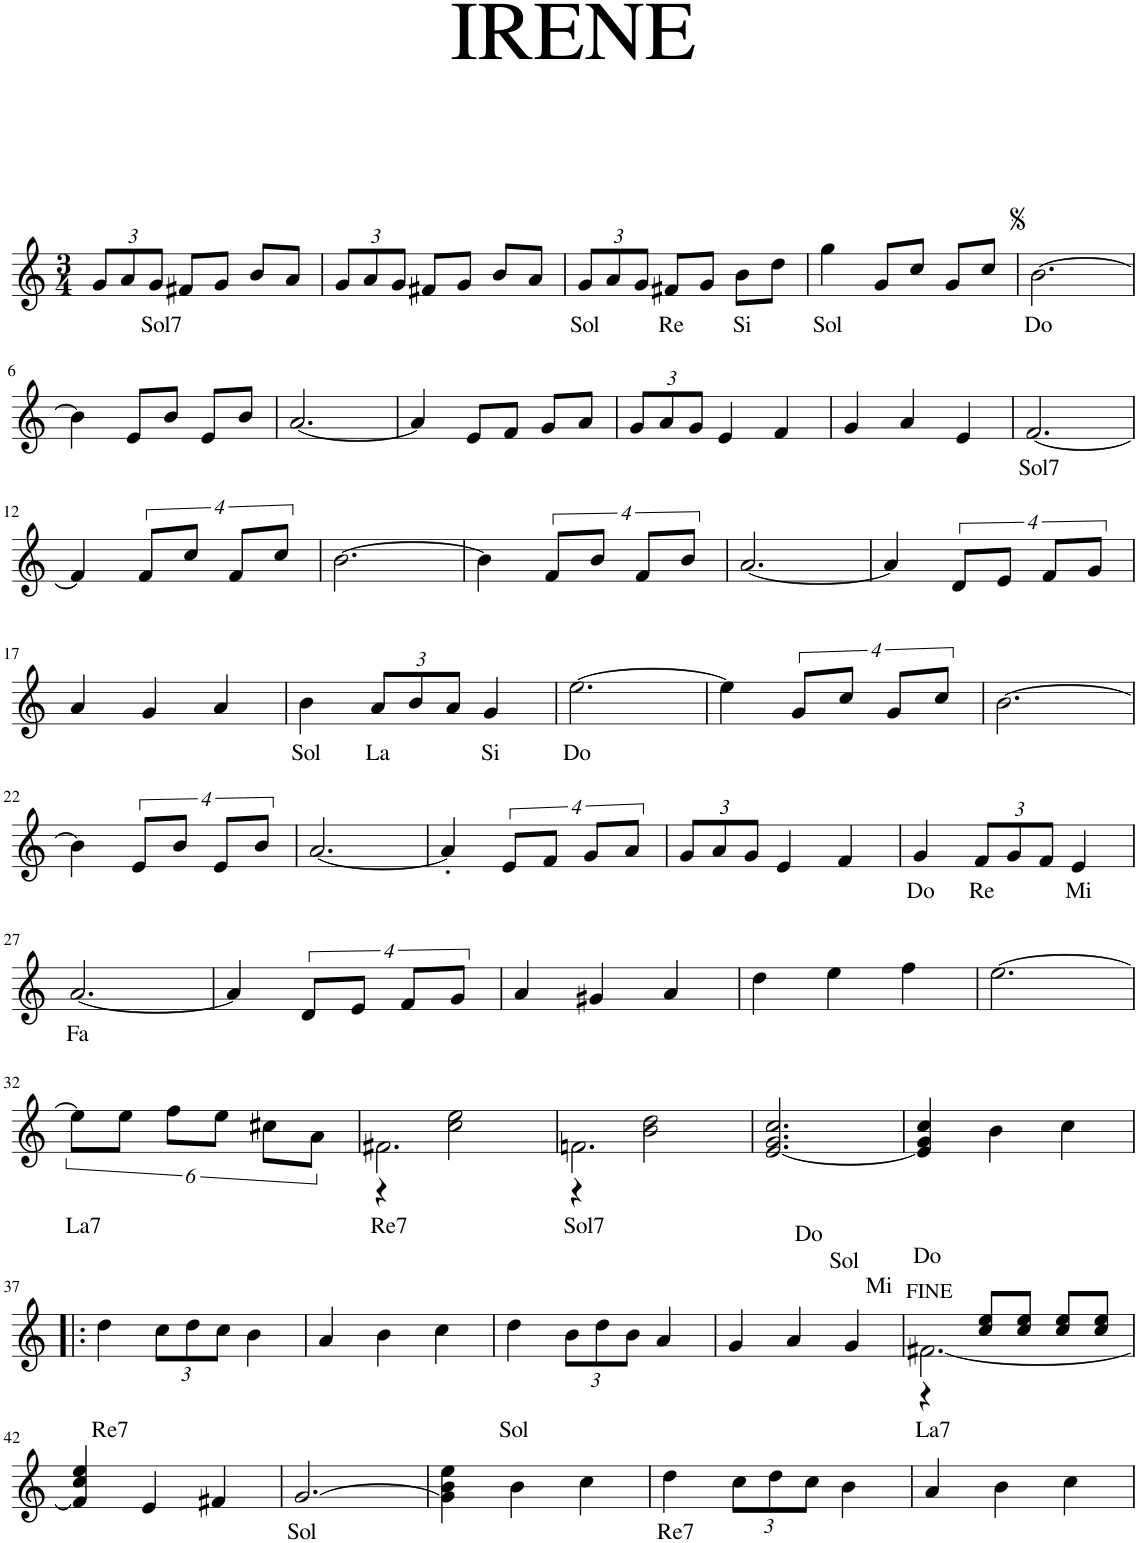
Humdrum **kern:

**kern	**text	**text	**text
*part1	*part1	*part1	*part1
*staff1	*staff1	*staff1	*staff1
*I"Mondharmonica	*	*	*
*I'M Harm.	*	*	*
*clefG2	*	*	*
*k[]	*	*	*
*M3/4	*	*	*
*Xbrackettup	*	*	*
=1	=1	=1	=1
12g/L	.	.	.
12a/	.	.	.
!	!LO:LY:b	!	!
12g/J	Sol7	.	.
8f#X/L	.	.	.
8g/J	.	.	.
8b/L	.	.	.
8a/J	.	.	.
=2	=2	=2	=2
12g/L	.	.	.
12a/	.	.	.
12g/J	.	.	.
8f#X/L	.	.	.
8g/J	.	.	.
8b/L	.	.	.
8a/J	.	.	.
=3	=3	=3	=3
!	!LO:LY:b	!	!
12g/L	Sol	.	.
12a/	.	.	.
12g/J	.	.	.
!	!LO:LY:b	!	!
8f#X/L	Re	.	.
8g/J	.	.	.
!	!LO:LY:b	!	!
8b\L	Si	.	.
8dd\J	.	.	.
=4	=4	=4	=4
!	!LO:LY:b	!	!
4gg\	Sol	.	.
8g/L	.	.	.
8cc/J	.	.	.
8g/L	.	.	.
8cc/J	.	.	.
=5	=5	=5	=5
!	!LO:LY:b	!	!
[2.b\	Do	.	.
!!LO:LB:g=z
=6	=6	=6	=6
4b\]	.	.	.
8e/L	.	.	.
8b/J	.	.	.
8e/L	.	.	.
8b/J	.	.	.
=7	=7	=7	=7
[2.a/	.	.	.
=8	=8	=8	=8
4a/]	.	.	.
8e/L	.	.	.
8f/J	.	.	.
8g/L	.	.	.
8a/J	.	.	.
=9	=9	=9	=9
12g/L	.	.	.
12a/	.	.	.
12g/J	.	.	.
4e/	.	.	.
4f/	.	.	.
=10	=10	=10	=10
4g/	.	.	.
4a/	.	.	.
4e/	.	.	.
=11	=11	=11	=11
!	!LO:LY:b	!	!
[2.f/	Sol7	.	.
!!LO:LB:g=z
=12	=12	=12	=12
4f/]	.	.	.
8f/L	.	.	.
8cc/J	.	.	.
8f/L	.	.	.
8cc/J	.	.	.
=13	=13	=13	=13
[2.b\	.	.	.
=14	=14	=14	=14
4b\]	.	.	.
8f/L	.	.	.
8b/J	.	.	.
8f/L	.	.	.
8b/J	.	.	.
=15	=15	=15	=15
[2.a/	.	.	.
=16	=16	=16	=16
4a/]	.	.	.
8d/L	.	.	.
8e/J	.	.	.
8f/L	.	.	.
8g/J	.	.	.
!!LO:LB:g=z
=17	=17	=17	=17
4a/	.	.	.
4g/	.	.	.
4a/	.	.	.
=18	=18	=18	=18
!	!LO:LY:b	!	!
4b\	Sol	.	.
!	!LO:LY:b	!	!
12a/L	La	.	.
12b/	.	.	.
12a/J	.	.	.
!	!LO:LY:b	!	!
4g/	Si	.	.
=19	=19	=19	=19
!	!LO:LY:b	!	!
[2.ee\	Do	.	.
=20	=20	=20	=20
4ee\]	.	.	.
8g/L	.	.	.
8cc/J	.	.	.
8g/L	.	.	.
8cc/J	.	.	.
=21	=21	=21	=21
[2.b\	.	.	.
!!LO:LB:g=z
=22	=22	=22	=22
4b\]	.	.	.
8e/L	.	.	.
8b/J	.	.	.
8e/L	.	.	.
8b/J	.	.	.
=23	=23	=23	=23
[2.a/	.	.	.
=24	=24	=24	=24
4a'/]	.	.	.
8e/L	.	.	.
8f/J	.	.	.
8g/L	.	.	.
8a/J	.	.	.
=25	=25	=25	=25
12g/L	.	.	.
12a/	.	.	.
12g/J	.	.	.
4e/	.	.	.
4f/	.	.	.
=26	=26	=26	=26
!	!LO:LY:b	!	!
4g/	Do	.	.
!	!LO:LY:b	!	!
12f/L	Re	.	.
12g/	.	.	.
12f/J	.	.	.
!	!LO:LY:b	!	!
4e/	Mi	.	.
!!LO:LB:g=z
=27	=27	=27	=27
!	!LO:LY:b	!	!
[2.a/	Fa	.	.
=28	=28	=28	=28
4a/]	.	.	.
8d/L	.	.	.
8e/J	.	.	.
8f/L	.	.	.
8g/J	.	.	.
=29	=29	=29	=29
4a/	.	.	.
4g#X/	.	.	.
4a/	.	.	.
=30	=30	=30	=30
4dd\	.	.	.
4ee\	.	.	.
4ff\	.	.	.
=31	=31	=31	=31
[2.ee\	.	.	.
!!LO:LB:g=z
=32	=32	=32	=32
!	!LO:LY:b	!	!
8ee\L]	La7	.	.
8ee\J	.	.	.
8ff\L	.	.	.
8ee\J	.	.	.
8cc#X\L	.	.	.
8a\J	.	.	.
=33	=33	=33	=33
!	!LO:LY:b	!	!
*^	*	*	*
2.f#X\	4r	Re7	.	.
.	2cc\ 2ee\	.	.	.
=34	=34	=34	=34	=34
!	!	!LO:LY:b	!	!
2.fn\	4r	Sol7	.	.
.	2b\ 2dd\	.	.	.
=35	=35	=35	=35	=35
!	!	!LO:LY:b	!LO:LY:b	!LO:LY:b
*v	*v	*	*	*
[2.e/ 2.g/ 2.cc/	Do	Sol	Mi
=36	=36	=36	=36
!	!LO:LY:b	!	!
4e/] 4g/ 4cc/	Do	.	.
4b\	.	.	.
4cc\	.	.	.
!!LO:LB:g=z
=37!|:	=37!|:	=37!|:	=37!|:
!	!LO:LY:b	!	!
4dd\	Re7	.	.
12cc\L	.	.	.
12dd\	.	.	.
12cc\J	.	.	.
4b\	.	.	.
=38	=38	=38	=38
4a/	.	.	.
4b\	.	.	.
4cc\	.	.	.
=39	=39	=39	=39
!	!LO:LY:b	!	!
4dd\	Sol	.	.
12b\L	.	.	.
12dd\	.	.	.
12b\J	.	.	.
4a/	.	.	.
=40	=40	=40	=40
4g/	.	.	.
4a/	.	.	.
4g/	.	.	.
=41	=41	=41	=41
!	!LO:LY:b	!	!
*^	*	*	*
[2.f#X\	4r	La7	.	.
.	8cc/ 8ee/L	.	.	.
.	8cc/ 8ee/J	.	.	.
.	8cc/ 8ee/L	.	.	.
.	8cc/ 8ee/J	.	.	.
*v	*v	*	*	*
!!LO:LB:g=z
=42	=42	=42	=42
4f#/] 4cc/ 4ee/	.	.	.
4e/	.	.	.
4f#X/	.	.	.
=43	=43	=43	=43
!	!LO:LY:b	!	!
[2.g/	Sol	.	.
=44	=44	=44	=44
4g\] 4b\ 4ee\	.	.	.
4b\	.	.	.
4cc\	.	.	.
=45	=45	=45	=45
!	!LO:LY:b	!	!
4dd\	Re7	.	.
12cc\L	.	.	.
12dd\	.	.	.
12cc\J	.	.	.
4b\	.	.	.
=46	=46	=46	=46
4a/	.	.	.
4b\	.	.	.
4cc\	.	.	.
=	=	=	=
*-	*-	*-	*-
